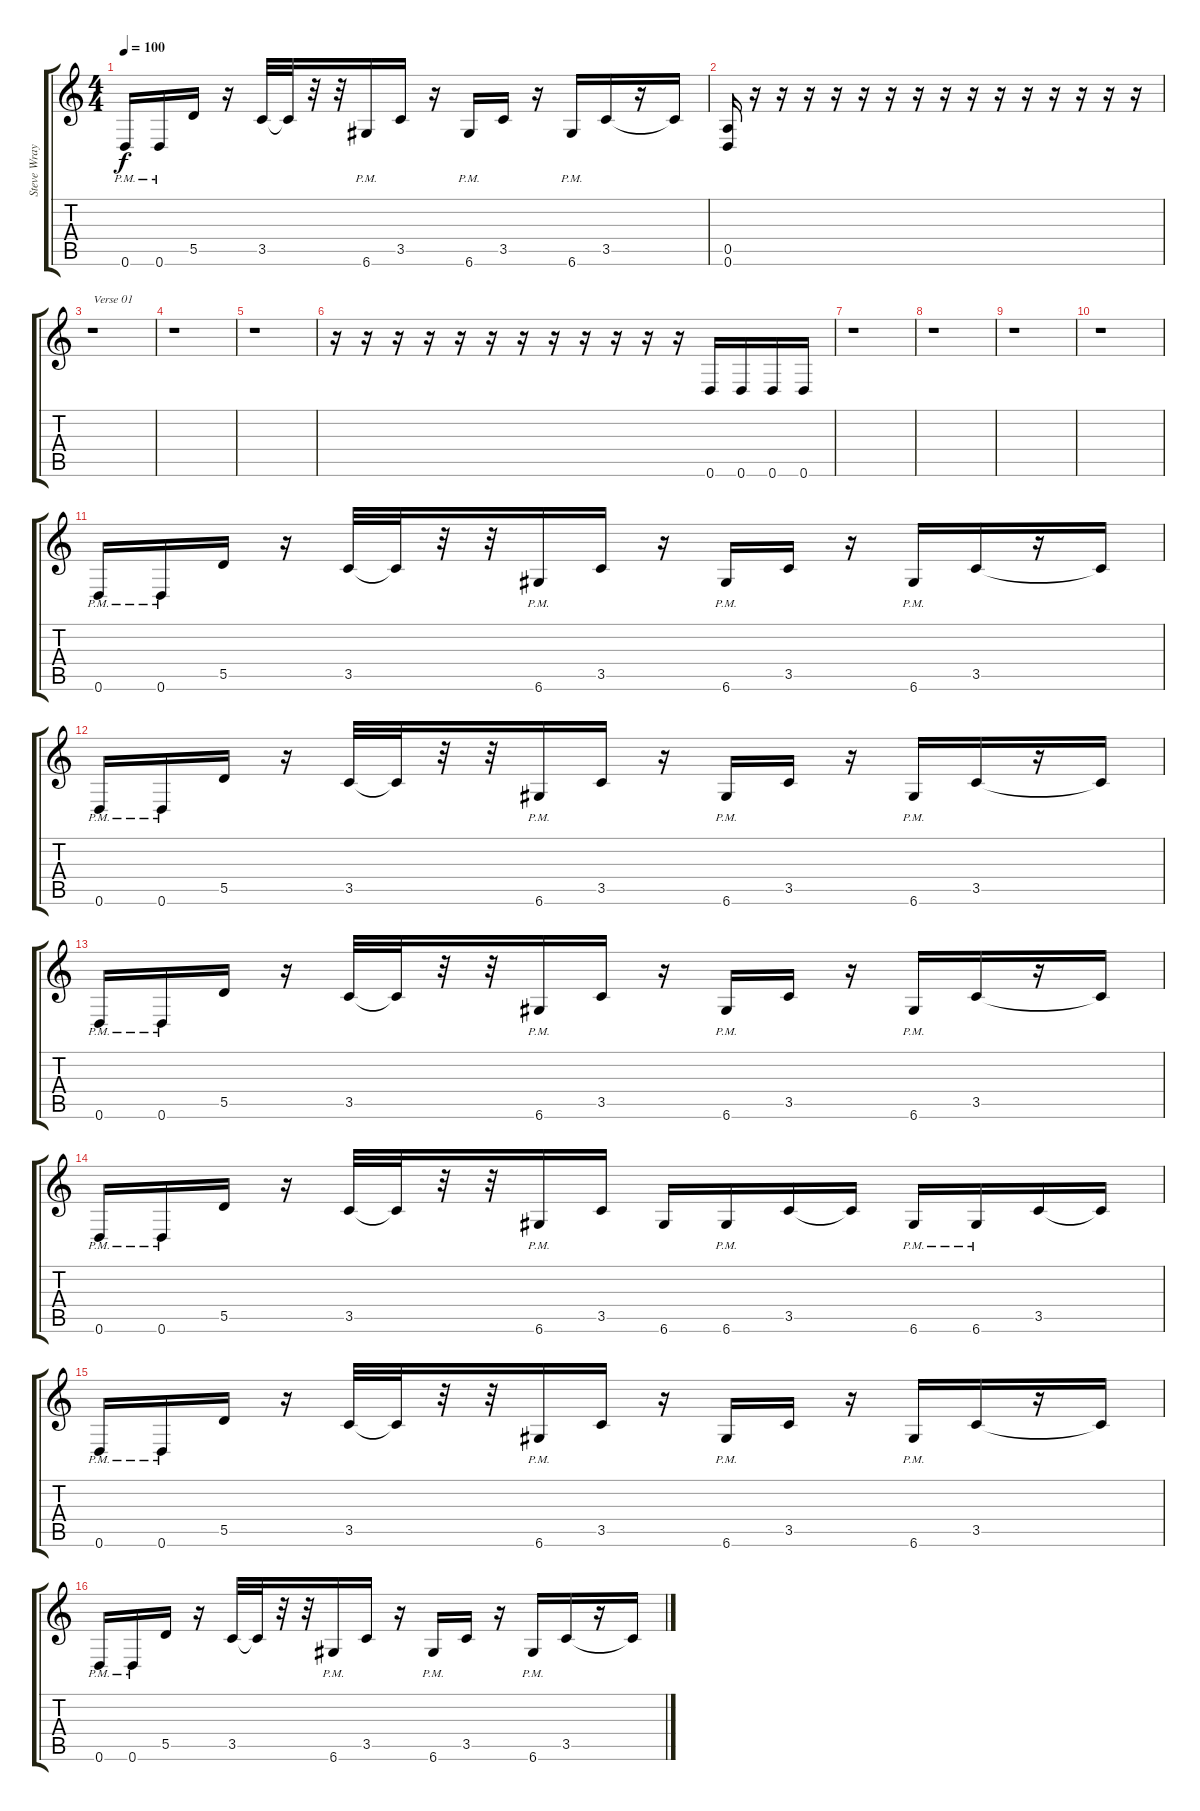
\track ("Steve Wray" "Steve Wray") {instrument distortionguitar}
\staff {score tabs}
\tuning (E4 B3 G3 D3 A2 D2) {hide}
\ts (4 4)
\tempo 100
\clef g2
\ks c
0.6{pm}.16{dy f} 0.6{pm}.16 5.5.16 r.16 3.5.32 3.5{t}.32 r.32 r.32 6.6{pm}.16 3.5.16 r.16 6.6{pm}.16 3.5.16 r.16 6.6{pm}.16 3.5.16 r.16 3.5{t}.16 |
(0.5 0.6).16 r.16 r.16 r.16 r.16 r.16 r.16 r.16 r.16 r.16 r.16 r.16 r.16 r.16 r.16 r.16 |
r.1{txt "Verse 01"} |
r.1 |
r.1 |
r.16 r.16 r.16 r.16 r.16 r.16 r.16 r.16 r.16 r.16 r.16 r.16 0.6.16 0.6.16 0.6.16 0.6.16 |
r.1 |
r.1 |
r.1 |
r.1 |
0.6{pm}.16 0.6{pm}.16 5.5.16 r.16 3.5.32 3.5{t}.32 r.32 r.32 6.6{pm}.16 3.5.16 r.16 6.6{pm}.16 3.5.16 r.16 6.6{pm}.16 3.5.16 r.16 3.5{t}.16 |
0.6{pm}.16 0.6{pm}.16 5.5.16 r.16 3.5.32 3.5{t}.32 r.32 r.32 6.6{pm}.16 3.5.16 r.16 6.6{pm}.16 3.5.16 r.16 6.6{pm}.16 3.5.16 r.16 3.5{t}.16 |
0.6{pm}.16 0.6{pm}.16 5.5.16 r.16 3.5.32 3.5{t}.32 r.32 r.32 6.6{pm}.16 3.5.16 r.16 6.6{pm}.16 3.5.16 r.16 6.6{pm}.16 3.5.16 r.16 3.5{t}.16 |
0.6{pm}.16 0.6{pm}.16 5.5.16 r.16 3.5.32 3.5{t}.32 r.32 r.32 6.6{pm}.16 3.5.16 6.6.16 6.6{pm}.16 3.5.16 3.5{t}.16 6.6{pm}.16 6.6{pm}.16 3.5.16 3.5{t}.16 |
0.6{pm}.16 0.6{pm}.16 5.5.16 r.16 3.5.32 3.5{t}.32 r.32 r.32 6.6{pm}.16 3.5.16 r.16 6.6{pm}.16 3.5.16 r.16 6.6{pm}.16 3.5.16 r.16 3.5{t}.16 |
0.6{pm}.16 0.6{pm}.16 5.5.16 r.16 3.5.32 3.5{t}.32 r.32 r.32 6.6{pm}.16 3.5.16 r.16 6.6{pm}.16 3.5.16 r.16 6.6{pm}.16 3.5.16 r.16 3.5{t}.16
